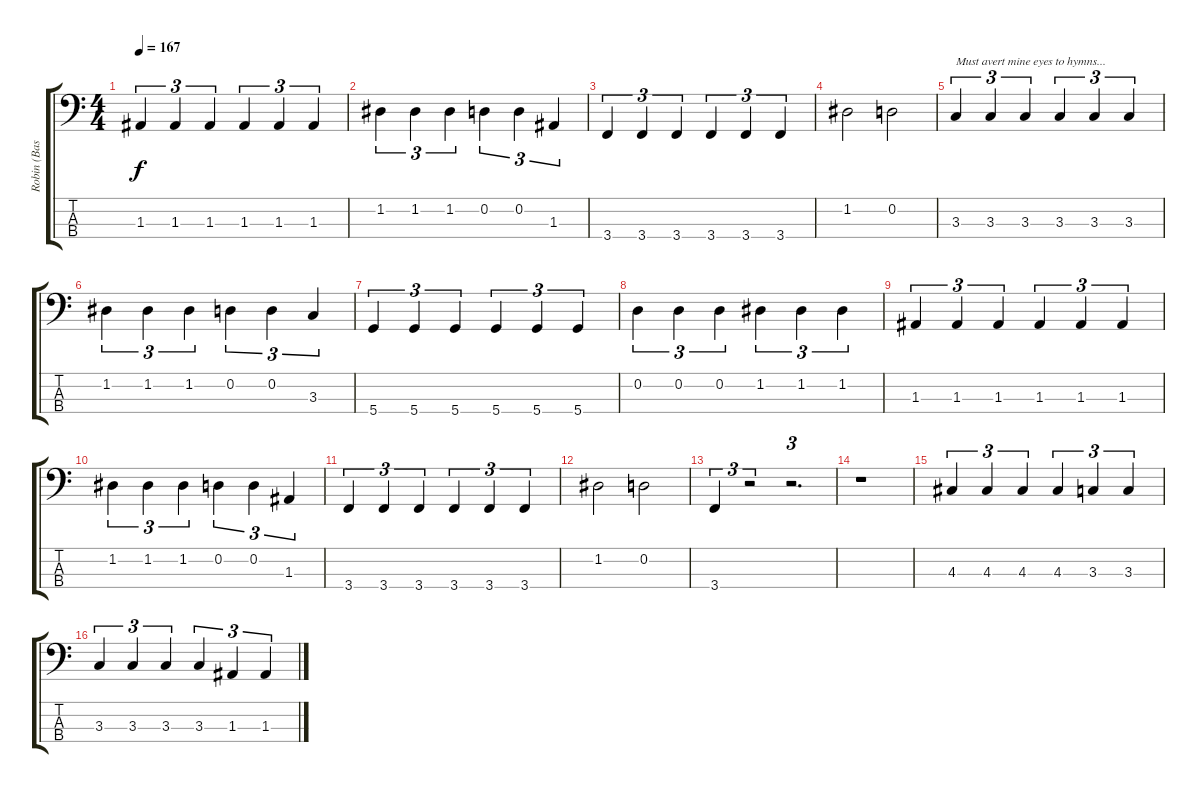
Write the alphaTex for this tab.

\track ("Robin (Bass)" "Robin (Bas") {instrument electricbasspick}
\staff {score tabs}
\tuning (G2 D2 A1 D1) {hide}
\ts (4 4)
\tempo 167
\clef f4
\ks c
1.3.4{tu (3 2) dy f} 1.3.4{tu (3 2)} 1.3.4{tu (3 2)} 1.3.4{tu (3 2)} 1.3.4{tu (3 2)} 1.3.4{tu (3 2)} |
1.2.4{tu (3 2)} 1.2.4{tu (3 2)} 1.2.4{tu (3 2)} 0.2.4{tu (3 2)} 0.2.4{tu (3 2)} 1.3.4{tu (3 2)} |
3.4.4{tu (3 2)} 3.4.4{tu (3 2)} 3.4.4{tu (3 2)} 3.4.4{tu (3 2)} 3.4.4{tu (3 2)} 3.4.4{tu (3 2)} |
1.2.2 0.2.2 |
3.3.4{tu (3 2) txt "Must avert mine eyes to hymns..."} 3.3.4{tu (3 2)} 3.3.4{tu (3 2)} 3.3.4{tu (3 2)} 3.3.4{tu (3 2)} 3.3.4{tu (3 2)} |
1.2.4{tu (3 2)} 1.2.4{tu (3 2)} 1.2.4{tu (3 2)} 0.2.4{tu (3 2)} 0.2.4{tu (3 2)} 3.3.4{tu (3 2)} |
5.4.4{tu (3 2)} 5.4.4{tu (3 2)} 5.4.4{tu (3 2)} 5.4.4{tu (3 2)} 5.4.4{tu (3 2)} 5.4.4{tu (3 2)} |
0.2.4{tu (3 2)} 0.2.4{tu (3 2)} 0.2.4{tu (3 2)} 1.2.4{tu (3 2)} 1.2.4{tu (3 2)} 1.2.4{tu (3 2)} |
1.3.4{tu (3 2)} 1.3.4{tu (3 2)} 1.3.4{tu (3 2)} 1.3.4{tu (3 2)} 1.3.4{tu (3 2)} 1.3.4{tu (3 2)} |
1.2.4{tu (3 2)} 1.2.4{tu (3 2)} 1.2.4{tu (3 2)} 0.2.4{tu (3 2)} 0.2.4{tu (3 2)} 1.3.4{tu (3 2)} |
3.4.4{tu (3 2)} 3.4.4{tu (3 2)} 3.4.4{tu (3 2)} 3.4.4{tu (3 2)} 3.4.4{tu (3 2)} 3.4.4{tu (3 2)} |
1.2.2 0.2.2 |
3.4.4{tu (3 2)} r.2{tu (3 2)} r.2{d tu (3 2)} |
r.1 |
4.3.4{tu (3 2)} 4.3.4{tu (3 2)} 4.3.4{tu (3 2)} 4.3.4{tu (3 2)} 3.3.4{tu (3 2)} 3.3.4{tu (3 2)} |
3.3.4{tu (3 2)} 3.3.4{tu (3 2)} 3.3.4{tu (3 2)} 3.3.4{tu (3 2)} 1.3.4{tu (3 2)} 1.3.4{tu (3 2)}
